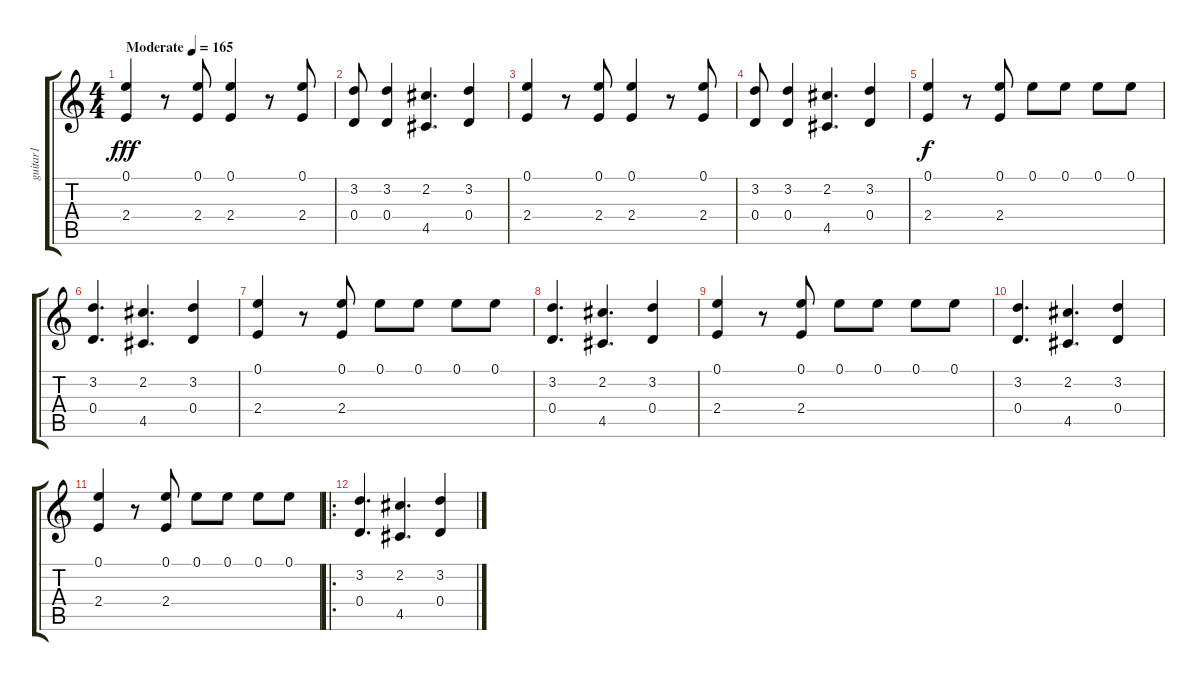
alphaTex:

\track ("guitar1" "guitar1") {instrument overdrivenguitar}
\staff {score tabs}
\tuning (E4 B3 G3 D3 A2 E2) {hide}
\ts (4 4)
\tempo (165 "Moderate")
\clef g2
\ks c
(0.1 2.4).4{dy fff instrument overdrivenguitar} r.8 (0.1 2.4).8 (0.1 2.4).4 r.8 (0.1 2.4).8 |
(3.2 0.4).8 (3.2 0.4).4 (2.2 4.5).4{d} (3.2 0.4).4 |
(0.1 2.4).4 r.8 (0.1 2.4).8 (0.1 2.4).4 r.8 (0.1 2.4).8 |
(3.2 0.4).8 (3.2 0.4).4 (2.2 4.5).4{d} (3.2 0.4).4 |
(0.1 2.4).4{dy f} r.8 (0.1 2.4).8 0.1.8 0.1.8 0.1.8 0.1.8 |
(3.2 0.4).4{d} (2.2 4.5).4{d} (3.2 0.4).4 |
(0.1 2.4).4 r.8 (0.1 2.4).8 0.1.8 0.1.8 0.1.8 0.1.8 |
(3.2 0.4).4{d} (2.2 4.5).4{d} (3.2 0.4).4 |
(0.1 2.4).4 r.8 (0.1 2.4).8 0.1.8 0.1.8 0.1.8 0.1.8 |
(3.2 0.4).4{d} (2.2 4.5).4{d} (3.2 0.4).4 |
(0.1 2.4).4 r.8 (0.1 2.4).8 0.1.8 0.1.8 0.1.8 0.1.8 |
\ro
(3.2 0.4).4{d} (2.2 4.5).4{d} (3.2 0.4).4
